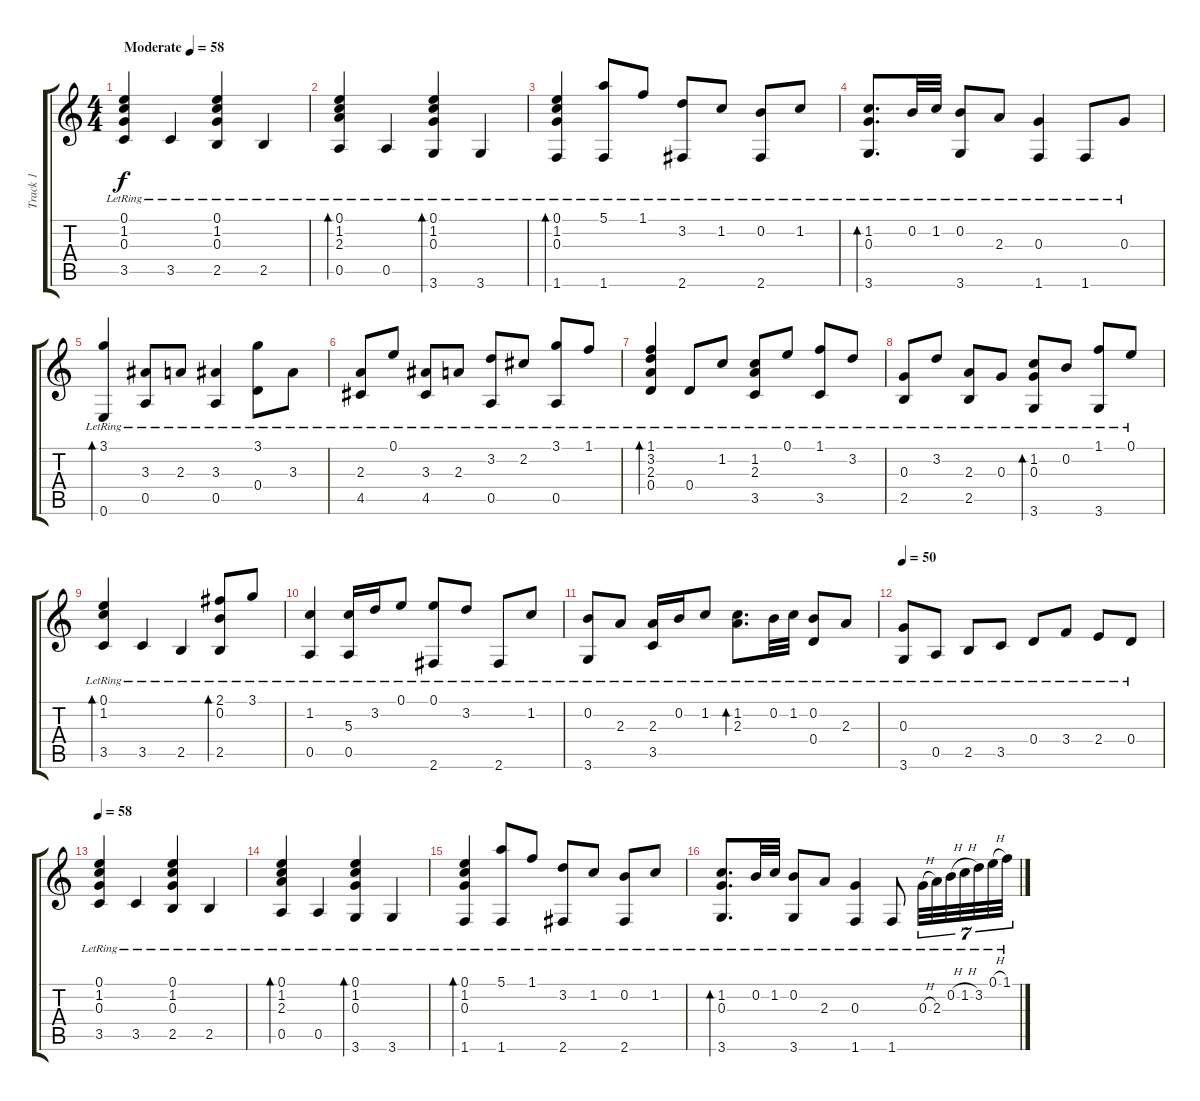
\track ("Track 1" "Track 1") {instrument acousticguitarsteel}
\staff {score tabs}
\tuning (E4 B3 G3 D3 A2 E2) {hide}
\ts (4 4)
\tempo (58 "Moderate")
\clef g2
\ks c
(0.1{lr} 1.2{lr} 0.3{lr} 3.5{lr}).4{dy f instrument acousticguitarsteel} 3.5{lr}.4 (0.1{lr} 1.2{lr} 0.3{lr} 2.5{lr}).4 2.5{lr}.4 |
(0.1{lr} 1.2{lr} 2.3{lr} 0.5{lr}).4{bd 240} 0.5{lr}.4 (0.1{lr} 1.2{lr} 0.3{lr} 3.6{lr}).4{bd 120} 3.6{lr}.4 |
(0.1{lr} 1.2{lr} 0.3{lr} 1.6{lr}).4{bd 120} (5.1{lr} 1.6{lr}).8 1.1{lr}.8 (3.2{lr} 2.6{lr}).8 1.2{lr}.8 (0.2{lr} 2.6{lr}).8 1.2{lr}.8 |
(1.2{lr} 0.3{lr} 3.6{lr}).8{d bd 240} 0.2{lr}.32 1.2{lr}.32 (0.2{lr} 3.6{lr}).8 2.3{lr}.8 (0.3{lr} 1.6{lr}).4 1.6{lr}.8 0.3{lr}.8 |
(3.1{lr} 0.6{lr}).4{bd 480} (3.3{lr} 0.5{lr}).8 2.3{lr}.8 (3.3{lr} 0.5{lr}).4 (3.1{lr} 0.4{lr}).8 3.3{lr}.8 |
(2.3{lr} 4.5{lr}).8 0.1{lr}.8 (3.3{lr} 4.5{lr}).8 2.3{lr}.8 (3.2{lr} 0.5{lr}).8 2.2{lr}.8 (3.1{lr} 0.5{lr}).8 1.1{lr}.8 |
(1.1{lr} 3.2{lr} 2.3{lr} 0.4{lr}).4{bd 240} 0.4{lr}.8 1.2{lr}.8 (1.2{lr} 2.3{lr} 3.5{lr}).8 0.1{lr}.8 (1.1{lr} 3.5{lr}).8 3.2{lr}.8 |
(0.3{lr} 2.5{lr}).8 3.2{lr}.8 (2.3{lr} 2.5{lr}).8 0.3{lr}.8 (1.2{lr} 0.3{lr} 3.6{lr}).8{bd 240} 0.2{lr}.8 (1.1{lr} 3.6{lr}).8 0.1{lr}.8 |
(0.1{lr} 1.2{lr} 3.5{lr}).4{bd 480} 3.5{lr}.4 2.5{lr}.4 (2.1{lr} 0.2{lr} 2.5{lr}).8{bd 480} 3.1{lr}.8 |
(1.2{lr} 0.5{lr}).4 (5.3{lr} 0.5{lr}).16 3.2{lr}.16 0.1{lr}.8 (0.1{lr} 2.6{lr}).8 3.2{lr}.8 2.6{lr}.8 1.2{lr}.8 |
(0.2{lr} 3.6{lr}).8 2.3{lr}.8 (2.3{lr} 3.5{lr}).16 0.2{lr}.16 1.2{lr}.8 (1.2{lr} 2.3{lr}).8{d bd 480} 0.2{lr}.32 1.2{lr}.32 (0.2{lr} 0.4{lr}).8 2.3{lr}.8 |
\tempo 50
(0.3{lr} 3.6{lr}).8 0.5{lr}.8 2.5{lr}.8 3.5{lr}.8 0.4{lr}.8 3.4{lr}.8 2.4{lr}.8 0.4{lr}.8 |
\tempo 58
(0.1{lr} 1.2{lr} 0.3{lr} 3.5{lr}).4 3.5{lr}.4 (0.1{lr} 1.2{lr} 0.3{lr} 2.5{lr}).4 2.5{lr}.4 |
(0.1{lr} 1.2{lr} 2.3{lr} 0.5{lr}).4{bd 120} 0.5{lr}.4 (0.1{lr} 1.2{lr} 0.3{lr} 3.6{lr}).4{bd 120} 3.6{lr}.4 |
(0.1{lr} 1.2{lr} 0.3{lr} 1.6{lr}).4{bd 120} (5.1{lr} 1.6{lr}).8 1.1{lr}.8 (3.2{lr} 2.6{lr}).8 1.2{lr}.8 (0.2{lr} 2.6{lr}).8 1.2{lr}.8 |
(1.2{lr} 0.3{lr} 3.6{lr}).8{d bd 240} 0.2{lr}.32 1.2{lr}.32 (0.2{lr} 3.6{lr}).8 2.3{lr}.8 (0.3{lr} 1.6{lr}).4 1.6{lr}.8 0.3{h lr}.32{tu (7 4)} 2.3{lr}.32{tu (7 4)} 0.2{h lr}.32{tu (7 4)} 1.2{h lr}.32{tu (7 4)} 3.2{lr}.32{tu (7 4)} 0.1{h lr}.32{tu (7 4)} 1.1{lr}.32{tu (7 4)}
